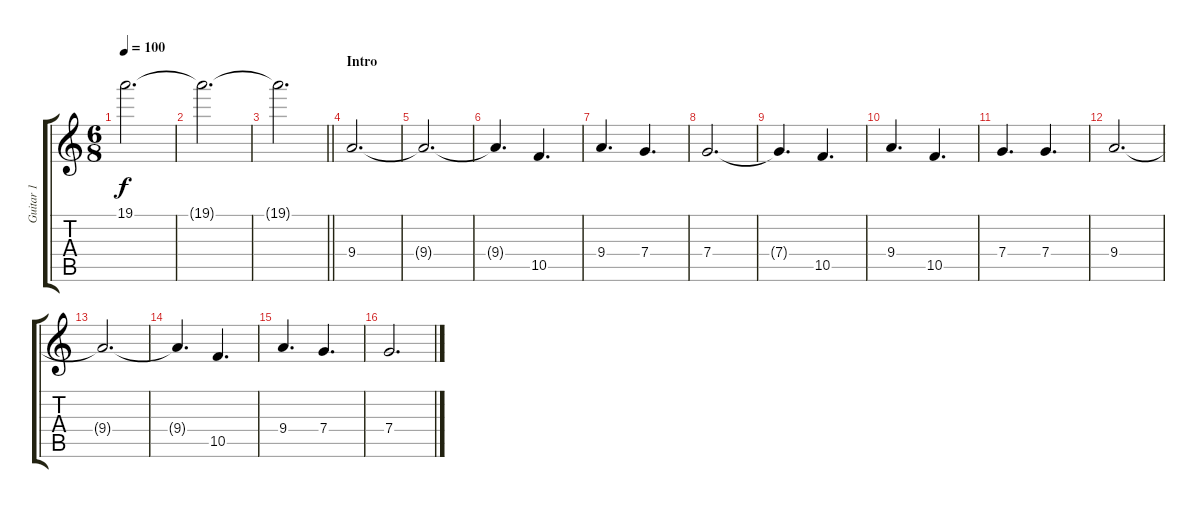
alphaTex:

\track ("Guitar 1" "Guitar 1") {instrument distortionguitar}
\staff {score tabs}
\tuning (D4 A3 F3 C3 G2 D2) {hide}
\ts (6 8)
\tempo 100
\clef g2
\ks c
19.1{t}.2{d dy f} |
19.1{t}.2{d} |
\barLineRight lightlight
19.1{t}.2{d} |
\section ("" "Intro")
9.4.2{d volume 13} |
9.4{t}.2{d} |
9.4{t}.4{d} 10.5.4{d} |
9.4.4{d} 7.4.4{d} |
7.4.2{d} |
7.4{t}.4{d} 10.5.4{d} |
9.4.4{d} 10.5.4{d} |
7.4.4{d} 7.4.4{d} |
9.4.2{d} |
9.4{t}.2{d} |
9.4{t}.4{d} 10.5.4{d} |
9.4.4{d} 7.4.4{d} |
7.4.2{d}
